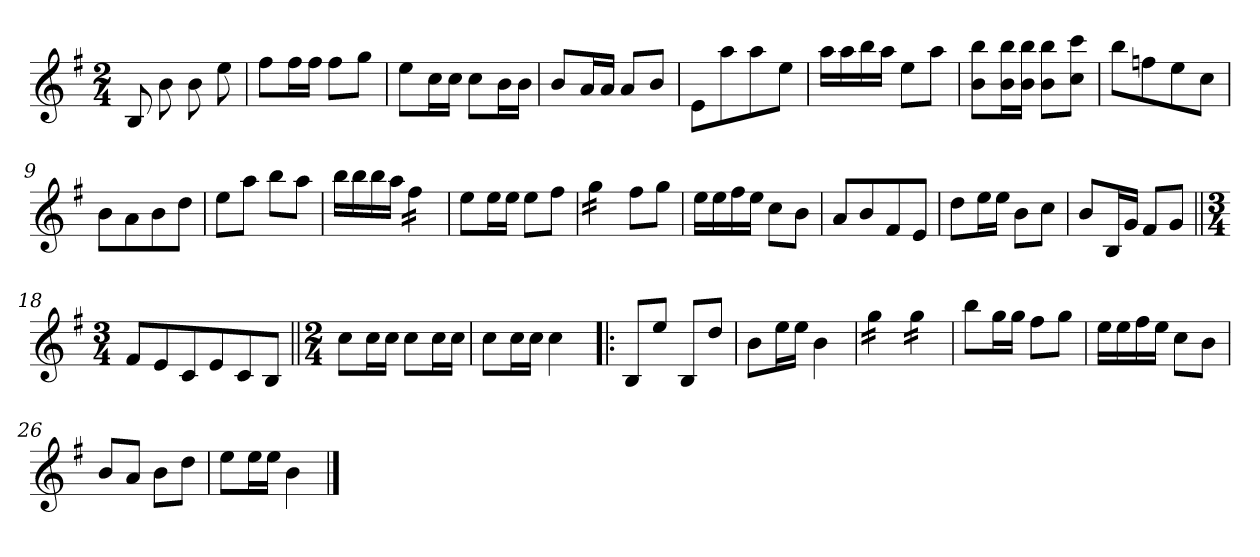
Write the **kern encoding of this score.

**kern
*part1
*staff1
*clefG2
*k[f#]
*G:
*M2/4
=1
8B
8b
8b
8ee
=2
8ff#L
16ff#L
16ff#JJ
8ff#L
8ggJ
=3
8eeL
16ccL
16ccJJ
8ccL
16bL
16bJJ
=4
8bL
16aL
16aJJ
8aL
8bJ
=5
8eL
8aa
8aa
8eeJ
=6
16aaLL
16aa
16bb
16aaJJ
8eeL
8aaJ
=7
8b 8bbL
16b 16bbL
16b 16bbJJ
8b 8bbL
8cc 8cccJ
=8
8bbL
8ffn
8ee
8ccJ
=9
8bL
8a
8b
8ddJ
=10
8eeL
8aaJ
8bbL
8aaJ
=11
16bbLL
16bb
16bb
16aaJJ
*tremolo
16ff#LL
16ff#
16ff#
16ff#JJ
*Xtremolo
=12
8eeL
16eeL
16eeJJ
8eeL
8ff#J
=13
*tremolo
16ggLL
16gg
16gg
16ggJJ
*Xtremolo
8ff#L
8ggJ
=14
16eeLL
16ee
16ff#
16eeJJ
8ccL
8bJ
=15
8aL
8b
8f#
8eJ
=16
8ddL
16eeL
16eeJJ
8bL
8ccJ
=17
8bL
16BL
16gJJ
8f#L
8gJ
=18||
*M3/4
8f#L
8e
8c
8e
8c
8BJ
=19||
*M2/4
8ccL
16ccL
16ccJJ
8ccL
16ccL
16ccJJ
=20
8ccL
16ccL
16ccJJ
4cc
=21!|:
8BL
8eeJ
8BL
8ddJ
=22
8bL
16eeL
16eeJJ
4b
=23
*tremolo
16ggLL
16gg
16gg
16ggJJ
16ggLL
16gg
16gg
16ggJJ
*Xtremolo
=24
8bbL
16ggL
16ggJJ
8ff#L
8ggJ
=25
16eeLL
16ee
16ff#
16eeJJ
8ccL
8bJ
=26
8bL
8aJ
8bL
8ddJ
=27
8eeL
16eeL
16eeJJ
4b
==
*-
